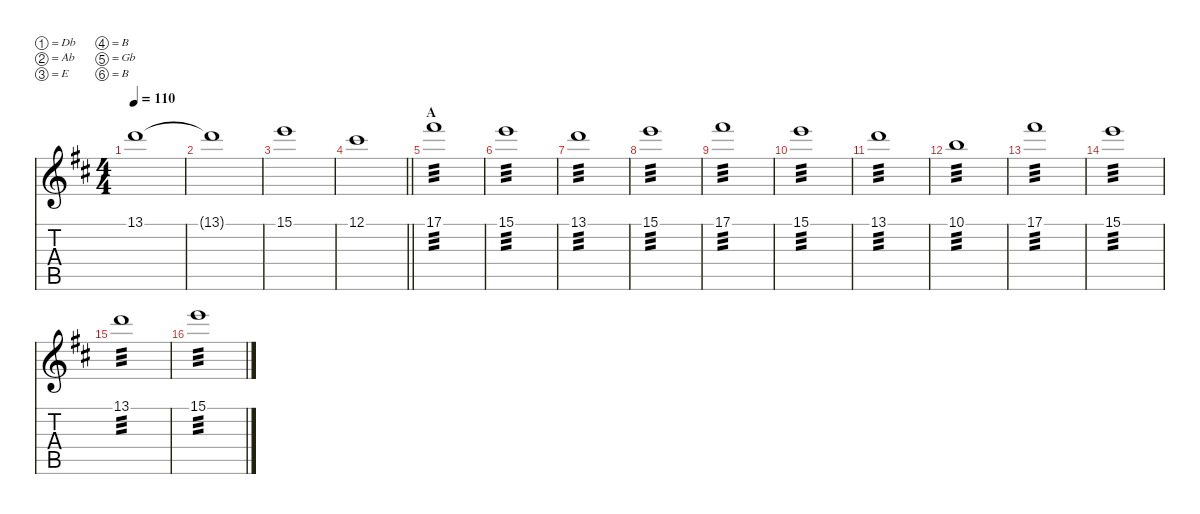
\defaultSystemsLayout 4
\hideDynamics
\bracketExtendMode nobrackets
\singleTrackTrackNamePolicy hidden
\multiTrackTrackNamePolicy hidden
\firstSystemTrackNameMode fullname
\firstSystemTrackNameOrientation horizontal
\otherSystemsTrackNameOrientation horizontal
\track ("Aaron Turner Over" "od.guit.") {defaultSystemsLayout 8 instrument overdrivenguitar}
\staff {score tabs}
\tuning (Db4 Ab3 E3 B2 Gb2 B1)
\ts (4 4)
\tempo 110
\clef g2
\ks bminor
13.1{acc forcenatural}.1{dy f beam Down} |
13.1{t acc forcenatural}.1{beam Down} |
15.1{acc forcenatural}.1{beam Down} |
\barLineRight lightlight
12.1{acc #}.1{beam Down} |
\section ("" "A")
17.1{acc #}.1{tp 3 beam Down} |
15.1{acc forcenatural}.1{tp 3 beam Down} |
13.1{acc forcenatural}.1{tp 3 beam Down} |
15.1{acc forcenatural}.1{tp 3 beam Down} |
17.1{acc #}.1{tp 3 beam Down} |
15.1{acc forcenatural}.1{tp 3 beam Down} |
13.1{acc forcenatural}.1{tp 3 beam Down} |
10.1{acc forcenatural}.1{tp 3 beam Down} |
17.1{acc #}.1{tp 3 beam Down} |
15.1{acc forcenatural}.1{tp 3 beam Down} |
13.1{acc forcenatural}.1{tp 3 beam Down} |
15.1{acc forcenatural}.1{tp 3 beam Down}
